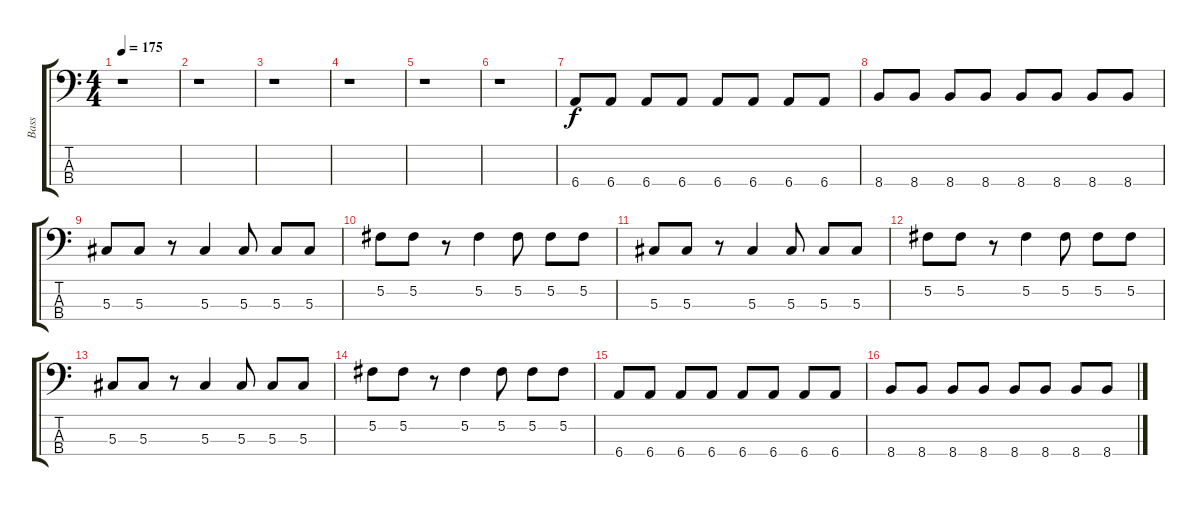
\track ("Bass" "Bass") {instrument electricbassfinger}
\staff {score tabs}
\tuning (Gb2 Db2 Ab1 Eb1) {hide}
\ts (4 4)
\tempo 175
\clef f4
\ks c
r.1{dy f instrument electricbassfinger} |
r.1 |
r.1 |
r.1 |
r.1 |
r.1 |
6.4.8 6.4.8 6.4.8 6.4.8 6.4.8 6.4.8 6.4.8 6.4.8 |
8.4.8 8.4.8 8.4.8 8.4.8 8.4.8 8.4.8 8.4.8 8.4.8 |
5.3.8 5.3.8 r.8 5.3.4 5.3.8 5.3.8 5.3.8 |
5.2.8 5.2.8 r.8 5.2.4 5.2.8 5.2.8 5.2.8 |
5.3.8 5.3.8 r.8 5.3.4 5.3.8 5.3.8 5.3.8 |
5.2.8 5.2.8 r.8 5.2.4 5.2.8 5.2.8 5.2.8 |
5.3.8 5.3.8 r.8 5.3.4 5.3.8 5.3.8 5.3.8 |
5.2.8 5.2.8 r.8 5.2.4 5.2.8 5.2.8 5.2.8 |
6.4.8 6.4.8 6.4.8 6.4.8 6.4.8 6.4.8 6.4.8 6.4.8 |
8.4.8 8.4.8 8.4.8 8.4.8 8.4.8 8.4.8 8.4.8 8.4{ss}.8
